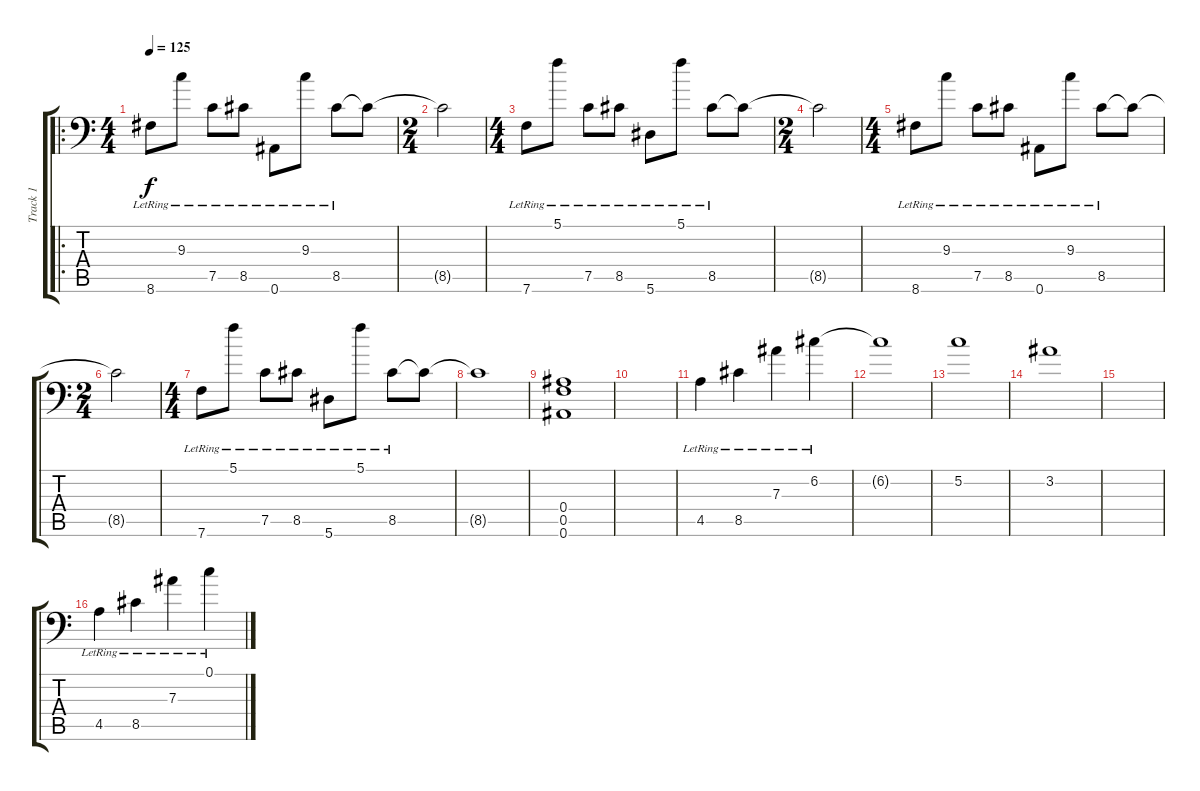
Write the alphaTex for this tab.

\track ("Track 1" "Track 1") {instrument electricguitarmuted}
\staff {score tabs}
\tuning (C4 G3 Eb3 Bb2 F2 Bb1) {hide}
\ro
\ts (4 4)
\tempo 125
\clef f4
\ks c
8.6{lr}.8{dy f instrument electricguitarmuted} 9.3{lr}.8 7.5{lr}.8 8.5{lr}.8 0.6{lr}.8 9.3{lr}.8 8.5{lr}.8 8.5{t}.8 |
\ts (2 4)
8.5{t}.2 |
\ts (4 4)
7.6{lr}.8 5.1{lr}.8 7.5{lr}.8 8.5{lr}.8 5.6{lr}.8 5.1{lr}.8 8.5{lr}.8 8.5{t}.8 |
\ts (2 4)
8.5{t}.2 |
\ts (4 4)
8.6{lr}.8 9.3{lr}.8 7.5{lr}.8 8.5{lr}.8 0.6{lr}.8 9.3{lr}.8 8.5{lr}.8 8.5{t}.8 |
\ts (2 4)
8.5{t}.2 |
\ts (4 4)
7.6{lr}.8 5.1{lr}.8 7.5{lr}.8 8.5{lr}.8 5.6{lr}.8 5.1{lr}.8 8.5{lr}.8 8.5{t}.8 |
8.5{t}.1 |
(0.4 0.5 0.6).1 |
|
4.5{lr}.4 8.5{lr}.4 7.3{lr}.4 6.2{lr}.4 |
6.2{t}.1 |
5.2.1 |
3.2.1 |
|
4.5{lr}.4 8.5{lr}.4 7.3{lr}.4 0.1{lr}.4
